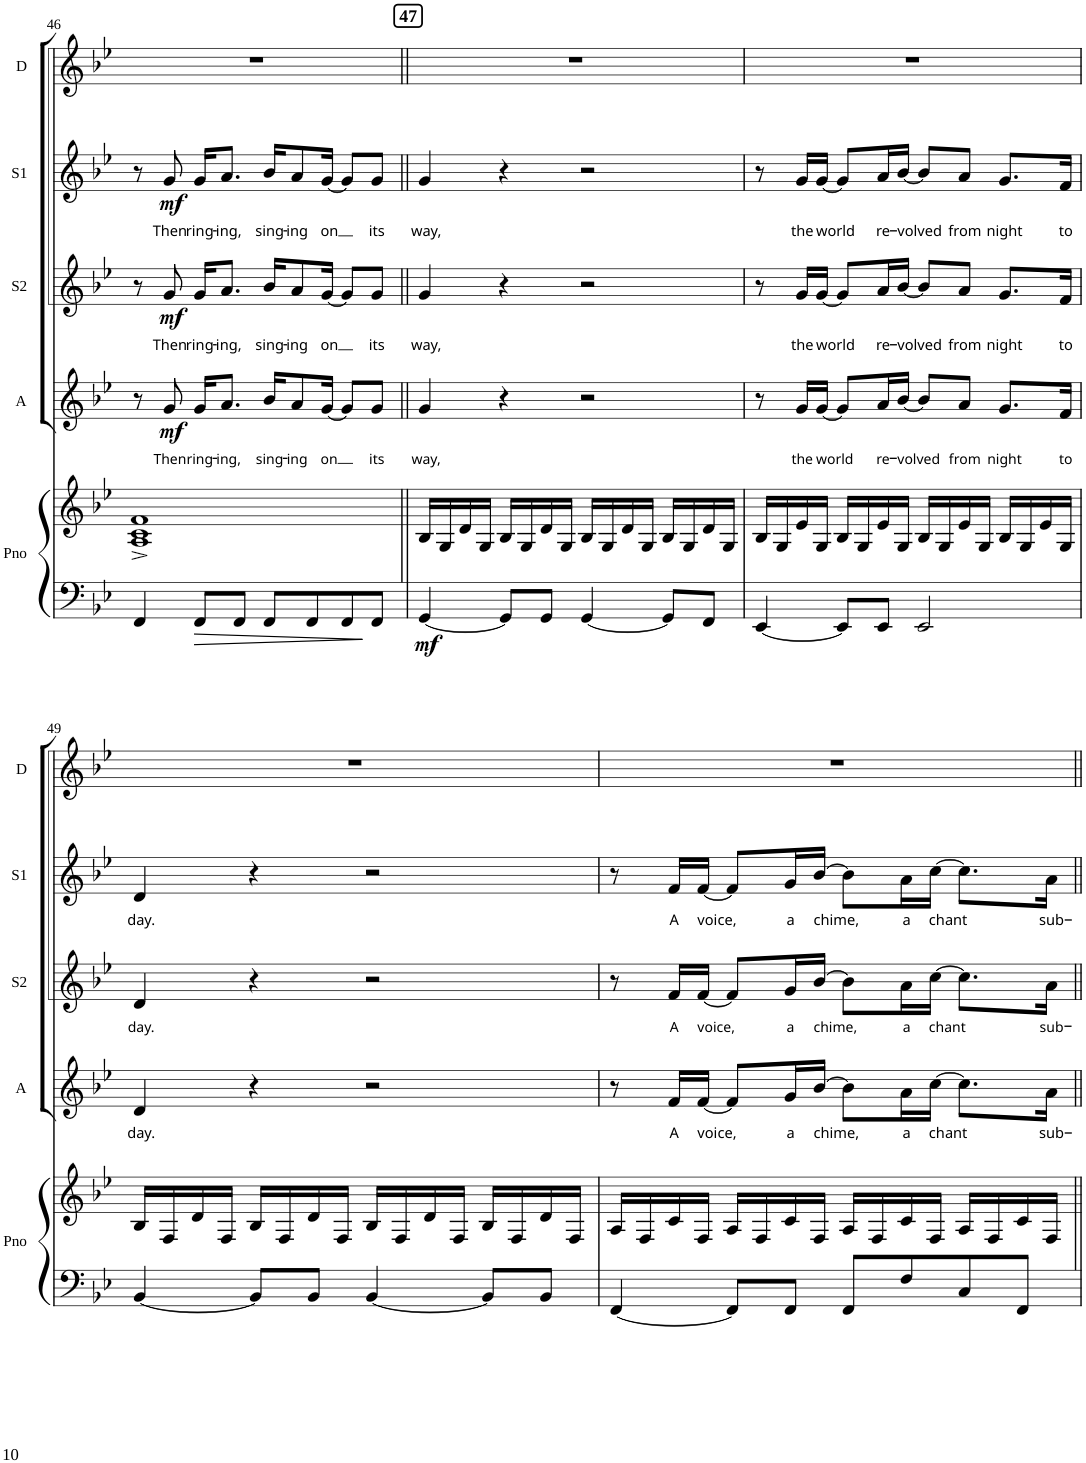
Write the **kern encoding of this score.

**kern	**kern	**dynam	**kern	**text	**dynam	**kern	**text	**dynam	**kern	**text	**dynam	**kern
*part5	*part5	*part5	*part4	*part4	*part4	*part3	*part3	*part3	*part2	*part2	*part2	*part1
*staff6	*staff5	*staff5/6	*staff4	*staff4	*staff4	*staff3	*staff3	*staff3	*staff2	*staff2	*staff2	*staff1
*I"Piano	*	*	*I"Alto	*	*	*I"Soprano 2	*	*	*I"Soprano 1	*	*	*I"Descant
*I'Pno	*	*	*I'A	*	*	*I'S2	*	*	*I'S1	*	*	*I'D
!!LO:PB:g=z
*clefF4	*clefG2	*	*clefG2	*	*	*clefG2	*	*	*clefG2	*	*	*clefG2
*k[b-e-]	*k[b-e-]	*	*k[b-e-]	*	*	*k[b-e-]	*	*	*k[b-e-]	*	*	*k[b-e-]
*B-:	*B-:	*	*B-:	*	*	*B-:	*	*	*B-:	*	*	*B-:
*M4/4	*M4/4	*	*M4/4	*	*	*M4/4	*	*	*M4/4	*	*	*M4/4
=46	=46	=46	=46	=46	=46	=46	=46	=46	=46	=46	=46	=46
4FF/	1A^ 1c^ 1f^	.	8r	.	.	8r	.	.	8r	.	.	1r
!	!	!	!	!LO:LY:b	!LO:DY:b	!	!LO:LY:b	!LO:DY:b	!	!LO:LY:b	!LO:DY:b	!
.	.	.	8g/	Then	mf	8g/	Then	mf	8g/	Then	mf	.
!	!	!	!	!LO:LY:b	!	!	!LO:LY:b	!	!	!LO:LY:b	!	!
8FF/L	.	.	16g/KL	ring-	.	16g/KL	ring-	.	16g/KL	ring-	.	.
!	!	!	!	!LO:LY:b	!	!	!LO:LY:b	!	!	!LO:LY:b	!	!
.	.	.	8.a/J	-ing,	.	8.a/J	-ing,	.	8.a/J	-ing,	.	.
8FF/J	.	.	.	.	.	.	.	.	.	.	.	.
!	!	!	!	!LO:LY:b	!	!	!LO:LY:b	!	!	!LO:LY:b	!	!
8FF/L	.	.	16b-/KL	sing-	.	16b-/KL	sing-	.	16b-/KL	sing-	.	.
!	!	!	!	!LO:LY:b	!	!	!LO:LY:b	!	!	!LO:LY:b	!	!
.	.	.	8a/	-ing	.	8a/	-ing	.	8a/	-ing	.	.
8FF/	.	.	.	.	.	.	.	.	.	.	.	.
!	!	!	!	!LO:LY:b	!	!	!LO:LY:b	!	!	!LO:LY:b	!	!
.	.	.	[16g/Jk	on	.	[16g/Jk	on	.	[16g/Jk	on	.	.
8FF/	.	.	8g/L]	.	.	8g/L]	.	.	8g/L]	.	.	.
!	!	!	!	!LO:LY:b	!	!	!LO:LY:b	!	!	!LO:LY:b	!	!
8FF/J	.	.	8g/J	its	.	8g/J	its	.	8g/J	its	.	.
!!LO:REH:place=s1:a:B:cj:fs=9.9:t=47
=47||	=47||	=47||	=47||	=47||	=47||	=47||	=47||	=47||	=47||	=47||	=47||	=47||
!	!	!LO:DY:b=2	!	!LO:LY:b	!	!	!LO:LY:b	!	!	!LO:LY:b	!	!
[4GG/	16B-/LL	mf	4g/	way,	.	4g/	way,	.	4g/	way,	.	1r
.	16G/	.	.	.	.	.	.	.	.	.	.	.
.	16d/	.	.	.	.	.	.	.	.	.	.	.
.	16G/JJ	.	.	.	.	.	.	.	.	.	.	.
8GG/L]	16B-/LL	.	4r	.	.	4r	.	.	4r	.	.	.
.	16G/	.	.	.	.	.	.	.	.	.	.	.
8GG/J	16d/	.	.	.	.	.	.	.	.	.	.	.
.	16G/JJ	.	.	.	.	.	.	.	.	.	.	.
[4GG/	16B-/LL	.	2r	.	.	2r	.	.	2r	.	.	.
.	16G/	.	.	.	.	.	.	.	.	.	.	.
.	16d/	.	.	.	.	.	.	.	.	.	.	.
.	16G/JJ	.	.	.	.	.	.	.	.	.	.	.
8GG/L]	16B-/LL	.	.	.	.	.	.	.	.	.	.	.
.	16G/	.	.	.	.	.	.	.	.	.	.	.
8FF/J	16d/	.	.	.	.	.	.	.	.	.	.	.
.	16G/JJ	.	.	.	.	.	.	.	.	.	.	.
=48	=48	=48	=48	=48	=48	=48	=48	=48	=48	=48	=48	=48
[4EE-/	16B-/LL	.	8r	.	.	8r	.	.	8r	.	.	1r
.	16G/	.	.	.	.	.	.	.	.	.	.	.
!	!	!	!	!LO:LY:b	!	!	!LO:LY:b	!	!	!LO:LY:b	!	!
.	16e-/	.	16g/LL	the	.	16g/LL	the	.	16g/LL	the	.	.
!	!	!	!	!LO:LY:b	!	!	!LO:LY:b	!	!	!LO:LY:b	!	!
.	16G/JJ	.	[16g/JJ	world	.	[16g/JJ	world	.	[16g/JJ	world	.	.
8EE-/L]	16B-/LL	.	8g/L]	.	.	8g/L]	.	.	8g/L]	.	.	.
.	16G/	.	.	.	.	.	.	.	.	.	.	.
!	!	!	!	!LO:LY:b	!	!	!LO:LY:b	!	!	!LO:LY:b	!	!
8EE-/J	16e-/	.	16a/L	re-	.	16a/L	re-	.	16a/L	re-	.	.
!	!	!	!	!LO:LY:b	!	!	!LO:LY:b	!	!	!LO:LY:b	!	!
.	16G/JJ	.	[16b-/JJ	-volved	.	[16b-/JJ	-volved	.	[16b-/JJ	-volved	.	.
2EE-/	16B-/LL	.	8b-/L]	.	.	8b-/L]	.	.	8b-/L]	.	.	.
.	16G/	.	.	.	.	.	.	.	.	.	.	.
!	!	!	!	!LO:LY:b	!	!	!LO:LY:b	!	!	!LO:LY:b	!	!
.	16e-/	.	8a/J	from	.	8a/J	from	.	8a/J	from	.	.
.	16G/JJ	.	.	.	.	.	.	.	.	.	.	.
!	!	!	!	!LO:LY:b	!	!	!LO:LY:b	!	!	!LO:LY:b	!	!
.	16B-/LL	.	8.g/L	night	.	8.g/L	night	.	8.g/L	night	.	.
.	16G/	.	.	.	.	.	.	.	.	.	.	.
.	16e-/	.	.	.	.	.	.	.	.	.	.	.
!	!	!	!	!LO:LY:b	!	!	!LO:LY:b	!	!	!LO:LY:b	!	!
.	16G/JJ	.	16f/Jk	to	.	16f/Jk	to	.	16f/Jk	to	.	.
!!LO:LB:g=z
=49	=49	=49	=49	=49	=49	=49	=49	=49	=49	=49	=49	=49
!	!	!	!	!LO:LY:b	!	!	!LO:LY:b	!	!	!LO:LY:b	!	!
[4BB-/	16B-/LL	.	4d/	day.	.	4d/	day.	.	4d/	day.	.	1r
.	16F/	.	.	.	.	.	.	.	.	.	.	.
.	16d/	.	.	.	.	.	.	.	.	.	.	.
.	16F/JJ	.	.	.	.	.	.	.	.	.	.	.
8BB-/L]	16B-/LL	.	4r	.	.	4r	.	.	4r	.	.	.
.	16F/	.	.	.	.	.	.	.	.	.	.	.
8BB-/J	16d/	.	.	.	.	.	.	.	.	.	.	.
.	16F/JJ	.	.	.	.	.	.	.	.	.	.	.
[4BB-/	16B-/LL	.	2r	.	.	2r	.	.	2r	.	.	.
.	16F/	.	.	.	.	.	.	.	.	.	.	.
.	16d/	.	.	.	.	.	.	.	.	.	.	.
.	16F/JJ	.	.	.	.	.	.	.	.	.	.	.
8BB-/L]	16B-/LL	.	.	.	.	.	.	.	.	.	.	.
.	16F/	.	.	.	.	.	.	.	.	.	.	.
8BB-/J	16d/	.	.	.	.	.	.	.	.	.	.	.
.	16F/JJ	.	.	.	.	.	.	.	.	.	.	.
=50	=50	=50	=50	=50	=50	=50	=50	=50	=50	=50	=50	=50
[4FF/	16A/LL	.	8r	.	.	8r	.	.	8r	.	.	1r
.	16F/	.	.	.	.	.	.	.	.	.	.	.
!	!	!	!	!LO:LY:b	!	!	!LO:LY:b	!	!	!LO:LY:b	!	!
.	16c/	.	16f/LL	A	.	16f/LL	A	.	16f/LL	A	.	.
!	!	!	!	!LO:LY:b	!	!	!LO:LY:b	!	!	!LO:LY:b	!	!
.	16F/JJ	.	[16f/JJ	voice,	.	[16f/JJ	voice,	.	[16f/JJ	voice,	.	.
8FF/L]	16A/LL	.	8f/L]	.	.	8f/L]	.	.	8f/L]	.	.	.
.	16F/	.	.	.	.	.	.	.	.	.	.	.
!	!	!	!	!LO:LY:b	!	!	!LO:LY:b	!	!	!LO:LY:b	!	!
8FF/J	16c/	.	16g/L	a	.	16g/L	a	.	16g/L	a	.	.
!	!	!	!	!LO:LY:b	!	!	!LO:LY:b	!	!	!LO:LY:b	!	!
.	16F/JJ	.	[16b-/JJ	chime,	.	[16b-/JJ	chime,	.	[16b-/JJ	chime,	.	.
8FF/L	16A/LL	.	8b-\L]	.	.	8b-\L]	.	.	8b-\L]	.	.	.
.	16F/	.	.	.	.	.	.	.	.	.	.	.
!	!	!	!	!LO:LY:b	!	!	!LO:LY:b	!	!	!LO:LY:b	!	!
8F/	16c/	.	16a\L	a	.	16a\L	a	.	16a\L	a	.	.
!	!	!	!	!LO:LY:b	!	!	!LO:LY:b	!	!	!LO:LY:b	!	!
.	16F/JJ	.	[16cc\JJ	chant	.	[16cc\JJ	chant	.	[16cc\JJ	chant	.	.
8C/	16A/LL	.	8.cc\L]	.	.	8.cc\L]	.	.	8.cc\L]	.	.	.
.	16F/	.	.	.	.	.	.	.	.	.	.	.
8FF/J	16c/	.	.	.	.	.	.	.	.	.	.	.
!	!	!	!	!LO:LY:b	!	!	!LO:LY:b	!	!	!LO:LY:b	!	!
.	16F/JJ	.	16a\Jk	sub-	.	16a\Jk	sub-	.	16a\Jk	sub-	.	.
=||	=||	=||	=||	=||	=||	=||	=||	=||	=||	=||	=||	=||
*-	*-	*-	*-	*-	*-	*-	*-	*-	*-	*-	*-	*-
